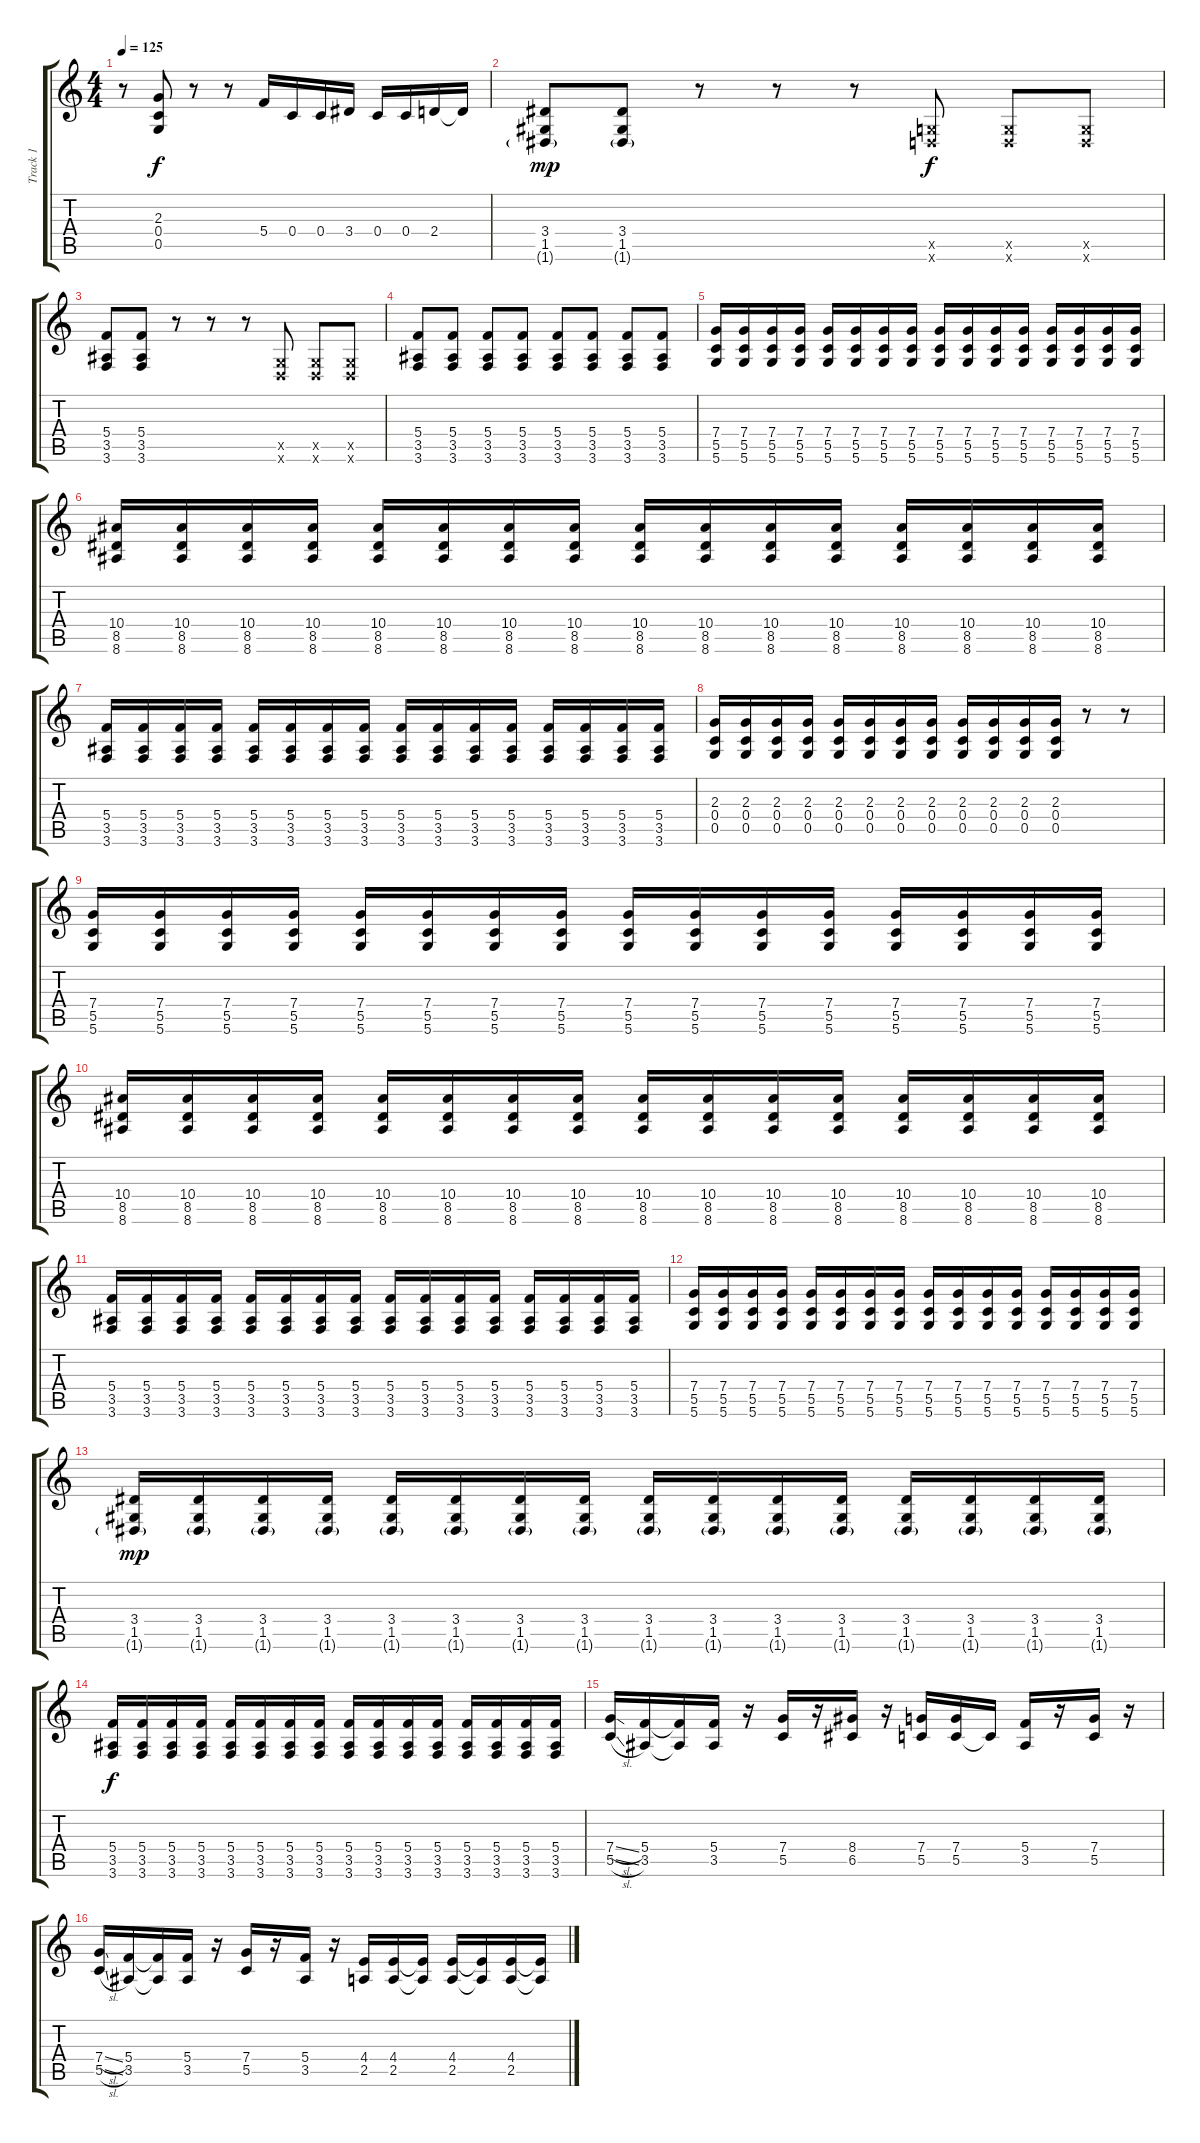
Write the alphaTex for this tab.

\track ("Track 1" "Track 1") {instrument distortionguitar}
\staff {score tabs}
\tuning (D4 A3 F3 C3 G2 D2) {hide}
\ts (4 4)
\tempo 125
\clef g2
\ks c
r.8{dy f} (2.3 0.4 0.5).8 r.8 r.8 5.4.16 0.4.16 0.4.16 3.4.16 0.4.16 0.4.16 2.4.16 2.4{t}.16 |
(3.4 1.5 1.6{g}).8{dy mp} (3.4 1.5 1.6{g}).8 r.8 r.8 r.8 (0.5{x} 0.6{x}).8{dy f} (0.5{x} 0.6{x}).8 (0.5{x} 0.6{x}).8 |
(5.4 3.5 3.6).8 (5.4 3.5 3.6).8 r.8 r.8 r.8 (0.5{x} 0.6{x}).8 (0.5{x} 0.6{x}).8 (0.5{x} 0.6{x}).8 |
(5.4 3.5 3.6).8 (5.4 3.5 3.6).8 (5.4 3.5 3.6).8 (5.4 3.5 3.6).8 (5.4 3.5 3.6).8 (5.4 3.5 3.6).8 (5.4 3.5 3.6).8 (5.4 3.5 3.6).8 |
(7.4 5.5 5.6).16 (7.4 5.5 5.6).16 (7.4 5.5 5.6).16 (7.4 5.5 5.6).16 (7.4 5.5 5.6).16 (7.4 5.5 5.6).16 (7.4 5.5 5.6).16 (7.4 5.5 5.6).16 (7.4 5.5 5.6).16 (7.4 5.5 5.6).16 (7.4 5.5 5.6).16 (7.4 5.5 5.6).16 (7.4 5.5 5.6).16 (7.4 5.5 5.6).16 (7.4 5.5 5.6).16 (7.4 5.5 5.6).16 |
(10.4 8.5 8.6).16 (10.4 8.5 8.6).16 (10.4 8.5 8.6).16 (10.4 8.5 8.6).16 (10.4 8.5 8.6).16 (10.4 8.5 8.6).16 (10.4 8.5 8.6).16 (10.4 8.5 8.6).16 (10.4 8.5 8.6).16 (10.4 8.5 8.6).16 (10.4 8.5 8.6).16 (10.4 8.5 8.6).16 (10.4 8.5 8.6).16 (10.4 8.5 8.6).16 (10.4 8.5 8.6).16 (10.4 8.5 8.6).16 |
(5.4 3.5 3.6).16 (5.4 3.5 3.6).16 (5.4 3.5 3.6).16 (5.4 3.5 3.6).16 (5.4 3.5 3.6).16 (5.4 3.5 3.6).16 (5.4 3.5 3.6).16 (5.4 3.5 3.6).16 (5.4 3.5 3.6).16 (5.4 3.5 3.6).16 (5.4 3.5 3.6).16 (5.4 3.5 3.6).16 (5.4 3.5 3.6).16 (5.4 3.5 3.6).16 (5.4 3.5 3.6).16 (5.4 3.5 3.6).16 |
(2.3 0.4 0.5).16 (2.3 0.4 0.5).16 (2.3 0.4 0.5).16 (2.3 0.4 0.5).16 (2.3 0.4 0.5).16 (2.3 0.4 0.5).16 (2.3 0.4 0.5).16 (2.3 0.4 0.5).16 (2.3 0.4 0.5).16 (2.3 0.4 0.5).16 (2.3 0.4 0.5).16 (2.3 0.4 0.5).16 r.8 r.8 |
(7.4 5.5 5.6).16 (7.4 5.5 5.6).16 (7.4 5.5 5.6).16 (7.4 5.5 5.6).16 (7.4 5.5 5.6).16 (7.4 5.5 5.6).16 (7.4 5.5 5.6).16 (7.4 5.5 5.6).16 (7.4 5.5 5.6).16 (7.4 5.5 5.6).16 (7.4 5.5 5.6).16 (7.4 5.5 5.6).16 (7.4 5.5 5.6).16 (7.4 5.5 5.6).16 (7.4 5.5 5.6).16 (7.4 5.5 5.6).16 |
(10.4 8.5 8.6).16 (10.4 8.5 8.6).16 (10.4 8.5 8.6).16 (10.4 8.5 8.6).16 (10.4 8.5 8.6).16 (10.4 8.5 8.6).16 (10.4 8.5 8.6).16 (10.4 8.5 8.6).16 (10.4 8.5 8.6).16 (10.4 8.5 8.6).16 (10.4 8.5 8.6).16 (10.4 8.5 8.6).16 (10.4 8.5 8.6).16 (10.4 8.5 8.6).16 (10.4 8.5 8.6).16 (10.4 8.5 8.6).16 |
(5.4 3.5 3.6).16 (5.4 3.5 3.6).16 (5.4 3.5 3.6).16 (5.4 3.5 3.6).16 (5.4 3.5 3.6).16 (5.4 3.5 3.6).16 (5.4 3.5 3.6).16 (5.4 3.5 3.6).16 (5.4 3.5 3.6).16 (5.4 3.5 3.6).16 (5.4 3.5 3.6).16 (5.4 3.5 3.6).16 (5.4 3.5 3.6).16 (5.4 3.5 3.6).16 (5.4 3.5 3.6).16 (5.4 3.5 3.6).16 |
(7.4 5.5 5.6).16 (7.4 5.5 5.6).16 (7.4 5.5 5.6).16 (7.4 5.5 5.6).16 (7.4 5.5 5.6).16 (7.4 5.5 5.6).16 (7.4 5.5 5.6).16 (7.4 5.5 5.6).16 (7.4 5.5 5.6).16 (7.4 5.5 5.6).16 (7.4 5.5 5.6).16 (7.4 5.5 5.6).16 (7.4 5.5 5.6).16 (7.4 5.5 5.6).16 (7.4 5.5 5.6).16 (7.4 5.5 5.6).16 |
(3.4 1.5 1.6{g}).16{dy mp} (3.4 1.5 1.6{g}).16 (3.4 1.5 1.6{g}).16 (3.4 1.5 1.6{g}).16 (3.4 1.5 1.6{g}).16 (3.4 1.5 1.6{g}).16 (3.4 1.5 1.6{g}).16 (3.4 1.5 1.6{g}).16 (3.4 1.5 1.6{g}).16 (3.4 1.5 1.6{g}).16 (3.4 1.5 1.6{g}).16 (3.4 1.5 1.6{g}).16 (3.4 1.5 1.6{g}).16 (3.4 1.5 1.6{g}).16 (3.4 1.5 1.6{g}).16 (3.4 1.5 1.6{g}).16 |
(5.4 3.5 3.6).16{dy f} (5.4 3.5 3.6).16 (5.4 3.5 3.6).16 (5.4 3.5 3.6).16 (5.4 3.5 3.6).16 (5.4 3.5 3.6).16 (5.4 3.5 3.6).16 (5.4 3.5 3.6).16 (5.4 3.5 3.6).16 (5.4 3.5 3.6).16 (5.4 3.5 3.6).16 (5.4 3.5 3.6).16 (5.4 3.5 3.6).16 (5.4 3.5 3.6).16 (5.4 3.5 3.6).16 (5.4 3.5 3.6).16 |
(7.4{sl} 5.5{sl}).16 (5.4 3.5).16 (5.4{t} 3.5{t}).16 (5.4 3.5).16 r.16 (7.4 5.5).16 r.16 (8.4 6.5).16 r.16 (7.4 5.5).16 (7.4 5.5).16 5.5{t}.16 (5.4 3.5).16 r.16 (7.4 5.5).16 r.16 |
(7.4{sl} 5.5{sl}).16 (5.4 3.5).16 (5.4{t} 3.5{t}).16 (5.4 3.5).16 r.16 (7.4 5.5).16 r.16 (5.4 3.5).16 r.16 (4.4 2.5).16 (4.4 2.5).16 (4.4{t} 2.5{t}).16 (4.4 2.5).16 (4.4{t} 2.5{t}).16 (4.4 2.5).16 (4.4{t} 2.5{t}).16
